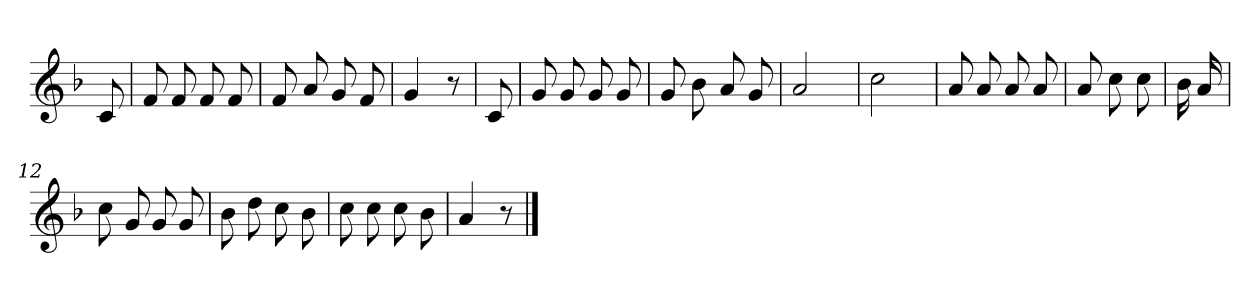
**kern
*part1
*staff1
*clefG2
*k[b-]
*F:
=
8c
=1
8f
8f
8f
8f
=2
8f
8a
8g
8f
=3
4g
8r
=4
8c
=5
8g
8g
8g
8g
=6
8g
8b-
8a
8g
=7
2a
=8
2cc
=9
8a
8a
8a
8a
=10
8a
8cc
8cc
=11
16b-
16a
=12
8cc
8g
8g
8g
=13
8b-
8dd
8cc
8b-
=14
8cc
8cc
8cc
8b-
=15
4a
8r
==
*-
